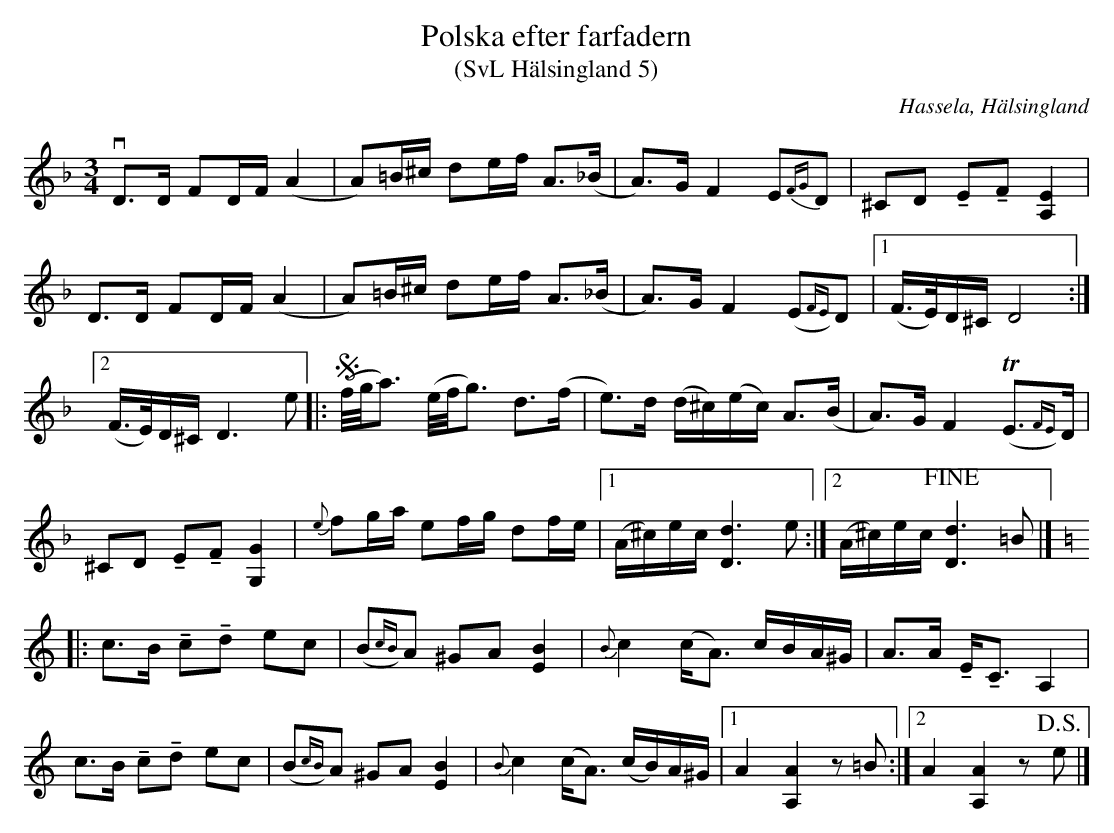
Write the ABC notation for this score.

X:1
T:Polska efter farfadern
T:(SvL Hälsingland 5)
O:Hassela, Hälsingland
M:3/4
L:1/16
K:Dm
V:1
vD3D F2DF (A4 | A2)=B^c d2ef A3(_B | A3)G F4 E2{FG}D2 | ^C2D2 !tenuto!E2!tenuto!F2 [EA,]4 |
D3D F2DF (A4 | A2)=B^c d2ef A3(_B | A3)G F4 (E2{FE})D2 |1 (F>E)D^C D8 :|2
(F>E)D^C D6 e2 |:  !segno! (f/g/a3) (e/f/g3) d3(f | e3)d (d^c)(ec) A3(B  | A3)G F4 !trill! (E3{FE})D |
^C2D2 !tenuto!E2!tenuto!F2 [GG,]4 | {e}f2ga e2fg d2fe |1 (A^c)ec [dD]6 e2 :|2 (A^c)ec !fine! [dD]6 =B2 |] [K:C]
|: c3B !tenuto!c2!tenuto!d2 e2c2 | (B2{cB})A2 ^G2A2 [BE]4 | {B}c4 (cA3) cBA^G | A3A !tenuto!E!tenuto!C3 A,4 |
c3B !tenuto!c2!tenuto!d2 e2c2 | (B2{cB})A2 ^G2A2 [BE]4 | {B}c4 (cA3) (cB)A^G |1 A4 [AA,]4 z2 =B2 :|2 A4 [AA,]4 z2 !D.S.! e2 |]
